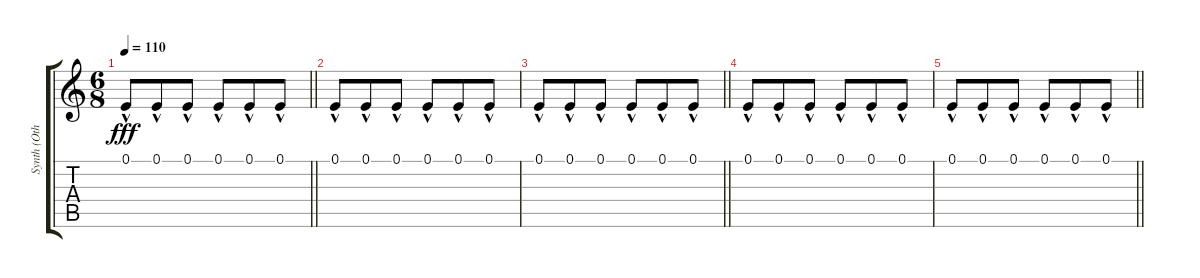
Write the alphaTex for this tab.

\track ("Synth (Other)" "Synth (Oth") {instrument pad2warm}
\staff {score tabs}
\tuning (E4 B3 G3 D3 A2 E2) {hide}
\ts (6 8)
\tempo 110
\clef g2
\barLineRight lightlight
\ks c
0.1{hac}.8{dy fff} 0.1{hac}.8 0.1{hac}.8 0.1{hac}.8 0.1{hac}.8 0.1{hac}.8 |
0.1{hac}.8{instrument pad2warm} 0.1{hac}.8 0.1{hac}.8 0.1{hac}.8 0.1{hac}.8 0.1{hac}.8 |
\barLineRight lightlight
0.1{hac}.8 0.1{hac}.8 0.1{hac}.8 0.1{hac}.8 0.1{hac}.8 0.1{hac}.8 |
0.1{hac}.8{instrument pad2warm} 0.1{hac}.8 0.1{hac}.8 0.1{hac}.8 0.1{hac}.8 0.1{hac}.8 |
\barLineRight lightlight
0.1{hac}.8 0.1{hac}.8 0.1{hac}.8 0.1{hac}.8 0.1{hac}.8 0.1{hac}.8
